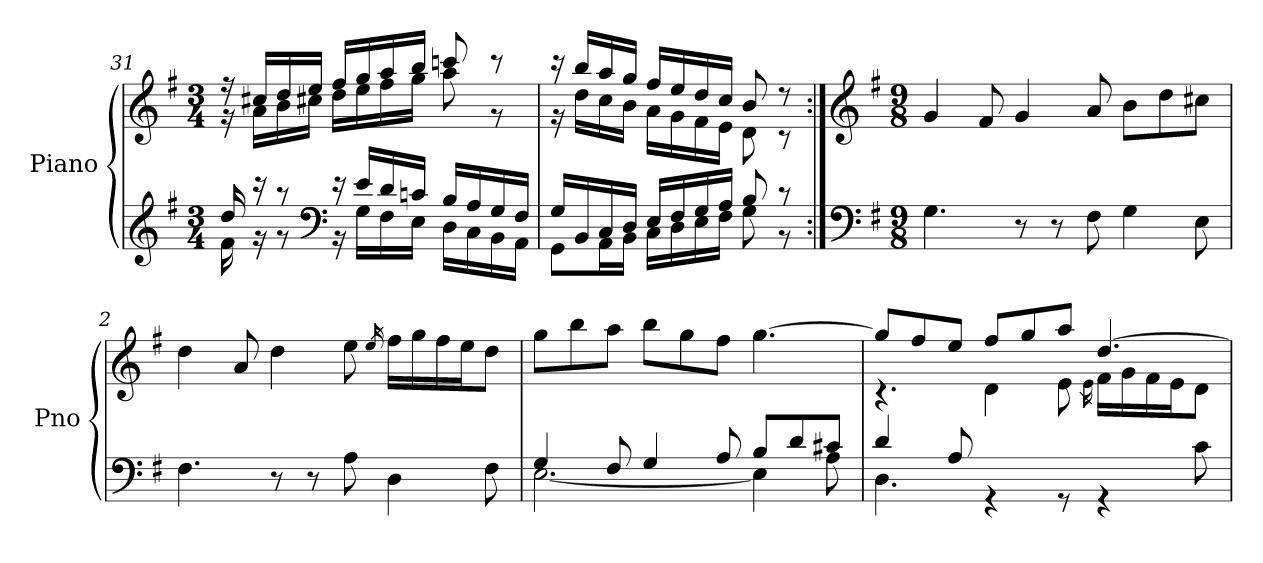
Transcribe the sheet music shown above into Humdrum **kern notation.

**kern	**kern
*part1	*part1
*staff2	*staff1
*I"Piano	*
*I'Pno	*
*clefG2	*clefG2
*k[f#]	*k[f#]
*M3/4	*M3/4
=31	=31
*^	*^
16dd/	16f#\	16r	16r
16r	16r	16cc#X/LL	16a\LL
8r	8r	16dd/	16b\
.	.	16ee/JJ	16cc#X\JJ
*clefF4	*	*	*
16r	16r	16ff#/LL	16dd\LL
16e/LL	16G\LL	16gg/	16ee\
16d/	16F#\	16aa/	16ff#\
16cn/JJ	16E\JJ	16bb/JJ	16gg\JJ
16B/LL	16D\LL	8cccn/	8aa\
16A/	16C\	.	.
16G/	16BB\	8r	8r
16F#/JJ	16AA\JJ	.	.
=32	=32	=32	=32
16G/LL	8GG\L	16r	16r
16BB/	.	16bb/LL	16dd\LL
16C/	16AA\L	16aa/	16cc\
16D/JJ	16BB\JJ	16gg/JJ	16b\JJ
16E/LL	16C\LL	16ff#/LL	16a\LL
16F#/	16D\	16ee/	16g\
16G/	16E\	16dd/	16f#\
16A/JJ	16F#\JJ	16cc/JJ	16e\JJ
8B/	8G\	8b/	8d\
8r	8r	8r	8r
*v	*v	*	*
*	*v	*v
!!LO:PB:g=z
=1:|!	=1:|!
*clefF4	*clefG2
*k[f#]	*k[f#]
*M9/8	*M9/8
*^	*^
!	!	!LO:TX:a:t=𝅘𝅥𝅭 = 84	!
*v	*v	*	*
*	*v	*v
4.G\	4g/
.	8f#/
8r	4g/
8r	.
8F#\	8a/
4G\	8b\L
.	8dd\
8E\	8cc#X\J
=2	=2
4.F#\	4dd\
.	8a/
8r	4dd\
8r	.
8A\	8ee\
.	16qee/
4D\	16ff#\LL
.	16gg\
.	16ff#\
.	16ee\J
8F#\	8dd\J
=3	=3
*^	*
4G/	[2.E\	8gg\L
.	.	8bb\
8F#/	.	8aa\J
4G/	.	8bb\L
.	.	8gg\
8A/	.	8ff#\J
8B/L	4E\]	[4.gg\
8d/	.	.
8c#X/J	8A\	.
=4	=4	=4
*	*	*^
4d/	4.D\	8gg/L]	4.r
.	.	8ff#/	.
8A/	.	8ee/J	.
4rGG	2.ryy	8ff#/L	4d\
.	.	8gg/	.
8rGG	.	8aa/J	8e\
.	.	.	16qe\
4rGG	.	[4.dd/	16f#\LL
.	.	.	16g\
.	.	.	16f#\
.	.	.	16e\J
8c\	.	.	8d\J
*v	*v	*	*
*	*v	*v
=	=
*-	*-
